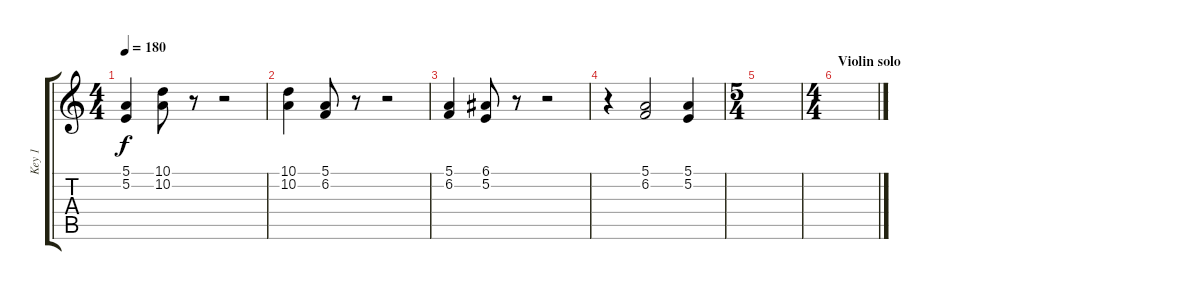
\track ("Key 1" "Key 1") {instrument harpsichord}
\staff {score tabs}
\tuning (E4 B3 G3 D3 A2 E2) {hide}
\ts (4 4)
\tempo 180
\clef g2
\ks c
(5.1 5.2).4{dy f} (10.1 10.2).8 r.8 r.2 |
(10.1 10.2).4 (5.1 6.2).8 r.8 r.2 |
(5.1 6.2).4 (6.1 5.2).8 r.8 r.2 |
r.4 (5.1 6.2).2 (5.1 5.2).4 |
\ts (5 4)
|
\ts (4 4)
\section ("" "Violin solo")
